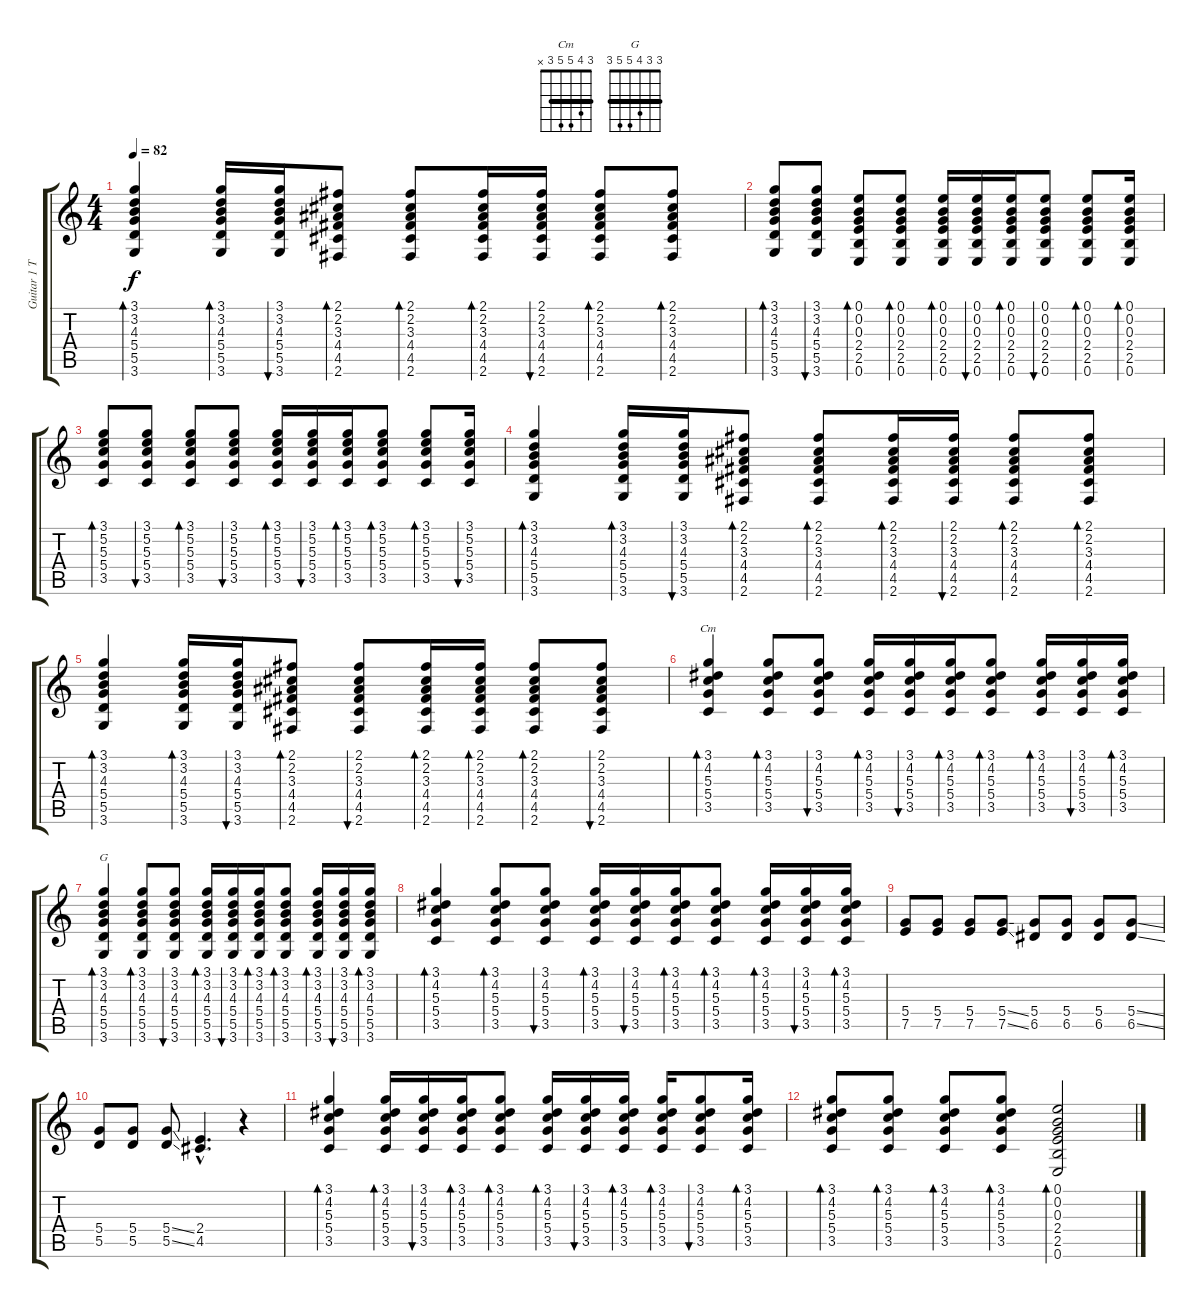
\track ("Guitar 1 Thom" "Guitar 1 T") {instrument acousticguitarsteel}
\staff {score tabs}
\tuning (E4 B3 G3 D3 A2 E2) {hide}
\chord ("Cm" 3 4 5 5 3 x) {barre 3}
\chord ("G" 3 3 4 5 5 3) {barre 3}
\ts (4 4)
\tempo 82
\clef g2
\ks c
(3.1 3.2 4.3 5.4 5.5 3.6).4{bd 30 dy f} (3.1 3.2 4.3 5.4 5.5 3.6).16{bd 30} (3.1 3.2 4.3 5.4 5.5 3.6).16{bu 30} (2.1 2.2 3.3 4.4 4.5 2.6).8{bd 30} (2.1 2.2 3.3 4.4 4.5 2.6).8{bd 30} (2.1 2.2 3.3 4.4 4.5 2.6).16{bd 30} (2.1 2.2 3.3 4.4 4.5 2.6).16{bu 30} (2.1 2.2 3.3 4.4 4.5 2.6).8{bd 30} (2.1 2.2 3.3 4.4 4.5 2.6).8{bd 30} |
(3.1 3.2 4.3 5.4 5.5 3.6).8{bd 30} (3.1 3.2 4.3 5.4 5.5 3.6).8{bu 30} (0.1 0.2 0.3 2.4 2.5 0.6).8{bd 30} (0.1 0.2 0.3 2.4 2.5 0.6).8{bd 30} (0.1 0.2 0.3 2.4 2.5 0.6).16{bd 30} (0.1 0.2 0.3 2.4 2.5 0.6).16{bu 30} (0.1 0.2 0.3 2.4 2.5 0.6).16{bd 30} (0.1 0.2 0.3 2.4 2.5 0.6).8{bu 30} (0.1 0.2 0.3 2.4 2.5 0.6).8{bd 30} (0.1 0.2 0.3 2.4 2.5 0.6).16{bd 30} |
(3.1 5.2 5.3 5.4 3.5).8{bd 30} (3.1 5.2 5.3 5.4 3.5).8{bu 30} (3.1 5.2 5.3 5.4 3.5).8{bd 30} (3.1 5.2 5.3 5.4 3.5).8{bu 30} (3.1 5.2 5.3 5.4 3.5).16{bd 30} (3.1 5.2 5.3 5.4 3.5).16{bu 30} (3.1 5.2 5.3 5.4 3.5).16{bd 30} (3.1 5.2 5.3 5.4 3.5).8{bd 30} (3.1 5.2 5.3 5.4 3.5).8{bd 30} (3.1 5.2 5.3 5.4 3.5).16{bu 30} |
(3.1 3.2 4.3 5.4 5.5 3.6).4{bd 30} (3.1 3.2 4.3 5.4 5.5 3.6).16{bd 30} (3.1 3.2 4.3 5.4 5.5 3.6).16{bu 30} (2.1 2.2 3.3 4.4 4.5 2.6).8{bd 30} (2.1 2.2 3.3 4.4 4.5 2.6).8{bd 30} (2.1 2.2 3.3 4.4 4.5 2.6).16{bd 30} (2.1 2.2 3.3 4.4 4.5 2.6).16{bu 30} (2.1 2.2 3.3 4.4 4.5 2.6).8{bd 30} (2.1 2.2 3.3 4.4 4.5 2.6).8{bd 30} |
(3.1 3.2 4.3 5.4 5.5 3.6).4{bd 30} (3.1 3.2 4.3 5.4 5.5 3.6).16{bd 30} (3.1 3.2 4.3 5.4 5.5 3.6).16{bu 30} (2.1 2.2 3.3 4.4 4.5 2.6).8{bd 30} (2.1 2.2 3.3 4.4 4.5 2.6).8{bu 30} (2.1 2.2 3.3 4.4 4.5 2.6).16{bd 30} (2.1 2.2 3.3 4.4 4.5 2.6).16{bd 30} (2.1 2.2 3.3 4.4 4.5 2.6).8{bd 30} (2.1 2.2 3.3 4.4 4.5 2.6).8{bu 30} |
(3.1 4.2 5.3 5.4 3.5).4{bd 30 ch "Cm" balance 10} (3.1 4.2 5.3 5.4 3.5).8{bd 30} (3.1 4.2 5.3 5.4 3.5).8{bu 30} (3.1 4.2 5.3 5.4 3.5).16{bd 30} (3.1 4.2 5.3 5.4 3.5).16{bu 30} (3.1 4.2 5.3 5.4 3.5).16{bd 30} (3.1 4.2 5.3 5.4 3.5).8{bd 30} (3.1 4.2 5.3 5.4 3.5).16{bd 30} (3.1 4.2 5.3 5.4 3.5).16{bu 30} (3.1 4.2 5.3 5.4 3.5).16{bd 30} |
(3.1 3.2 4.3 5.4 5.5 3.6).4{bd 30 ch "G"} (3.1 3.2 4.3 5.4 5.5 3.6).8{bd 30} (3.1 3.2 4.3 5.4 5.5 3.6).8{bu 30} (3.1 3.2 4.3 5.4 5.5 3.6).16{bd 30} (3.1 3.2 4.3 5.4 5.5 3.6).16{bu 30} (3.1 3.2 4.3 5.4 5.5 3.6).16{bd 30} (3.1 3.2 4.3 5.4 5.5 3.6).8{bd 30} (3.1 3.2 4.3 5.4 5.5 3.6).16{bd 30} (3.1 3.2 4.3 5.4 5.5 3.6).16{bu 30} (3.1 3.2 4.3 5.4 5.5 3.6).16{bd 30} |
(3.1 4.2 5.3 5.4 3.5).4{bd 30} (3.1 4.2 5.3 5.4 3.5).8{bd 30} (3.1 4.2 5.3 5.4 3.5).8{bu 30} (3.1 4.2 5.3 5.4 3.5).16{bd 30} (3.1 4.2 5.3 5.4 3.5).16{bu 30} (3.1 4.2 5.3 5.4 3.5).16{bd 30} (3.1 4.2 5.3 5.4 3.5).8{bd 30} (3.1 4.2 5.3 5.4 3.5).16{bd 30} (3.1 4.2 5.3 5.4 3.5).16{bu 30} (3.1 4.2 5.3 5.4 3.5).16{bd 30} |
(5.4 7.5).8 (5.4 7.5).8 (5.4 7.5).8 (5.4{ss} 7.5{ss}).8 (5.4 6.5).8 (5.4 6.5).8 (5.4 6.5).8 (5.4{ss} 6.5{ss}).8 |
(5.4 5.5).8 (5.4 5.5).8 (5.4{ss} 5.5{ss}).8 (2.4{hac} 4.5{hac}).4{d} r.4 |
(3.1 4.2 5.3 5.4 3.5).4{bd 30} (3.1 4.2 5.3 5.4 3.5).16{bd 30} (3.1 4.2 5.3 5.4 3.5).16{bu 30} (3.1 4.2 5.3 5.4 3.5).16{bd 30} (3.1 4.2 5.3 5.4 3.5).8{bd 30} (3.1 4.2 5.3 5.4 3.5).16{bd 30} (3.1 4.2 5.3 5.4 3.5).16{bu 30} (3.1 4.2 5.3 5.4 3.5).16{bd 30} (3.1 4.2 5.3 5.4 3.5).16{bd 30} (3.1 4.2 5.3 5.4 3.5).8{bu 30} (3.1 4.2 5.3 5.4 3.5).16{bd 30} |
(3.1 4.2 5.3 5.4 3.5).8{bd 30} (3.1 4.2 5.3 5.4 3.5).8{bd 30} (3.1 4.2 5.3 5.4 3.5).8{bd 30} (3.1 4.2 5.3 5.4 3.5).8{bd 30} (0.1 0.2 0.3 2.4 2.5 0.6).2{bd 60}
